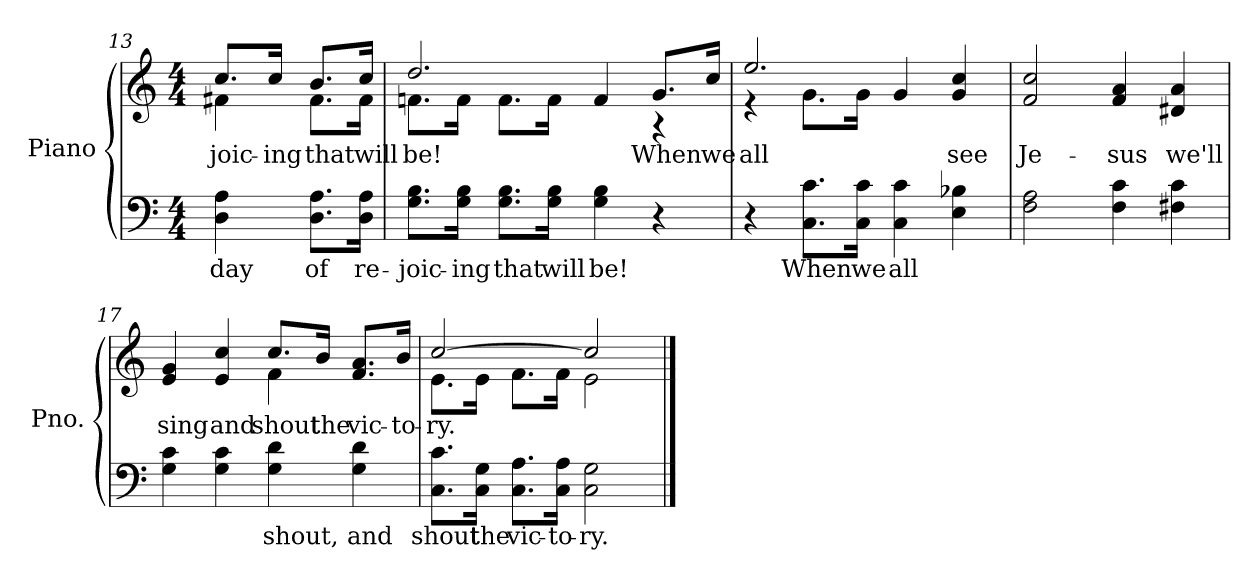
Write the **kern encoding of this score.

**kern	**text	**kern	**text
*part2	*part2	*part1	*part1
*staff2	*staff2	*staff1	*staff1
*I"Piano	*	*I"Piano	*
*I'Pno.	*	*I'Pno.	*
!!LO:LB:g=z
*clefF4	*	*clefG2	*
*k[]	*	*k[]	*
*C:	*	*C:	*
*M4/4	*	*M4/4	*
=13	=13	=13	=13
!	!LO:LY:a:color=#000000	!	!
!	!	!	!LO:LY:b:color=#000000
*	*	*^	*
4Di\ 4Ai	day	8.cci/L	4f#Xi\	-joic-
!	!	!	!	!LO:LY:b:color=#000000
.	.	16cci/Jk	.	-ing
!	!LO:LY:a:color=#000000	!	!	!
!	!	!	!	!LO:LY:b:color=#000000
8.Di\ 8.Ai\L	of	8.bi/L	8.f#i\L	that
!	!LO:LY:a:color=#000000	!	!	!
!	!	!	!	!LO:LY:b:color=#000000
16Di\ 16Ai\Jk	re-	16cci/Jk	16f#i\Jk	will
=14	=14	=14	=14	=14
!	!LO:LY:a:color=#000000	!	!	!
!	!	!	!	!LO:LY:b:color=#000000
8.Gi\ 8.Bi\L	-joic-	2.ddi/	8.fni\L	be!
!	!LO:LY:a:color=#000000	!	!	!
16Gi\ 16Bi\Jk	-ing	.	16fi\Jk	.
!	!LO:LY:a:color=#000000	!	!	!
8.Gi\ 8.Bi\L	that	.	8.fi\L	.
!	!LO:LY:a:color=#000000	!	!	!
16Gi\ 16Bi\Jk	will	.	16fi\Jk	.
!	!LO:LY:a:color=#000000	!	!	!
4Gi\ 4Bi	be!	.	4fi/	.
!	!	!	!	!LO:LY:b:color=#000000
4r	.	8.gi/L	4r	When
!	!	!	!	!LO:LY:b:color=#000000
.	.	16cci/Jk	.	we
=15	=15	=15	=15	=15
!	!	!	!	!LO:LY:b:color=#000000
4r	.	2.eei/	4r	all
!	!LO:LY:a:color=#000000	!	!	!
8.Ci\ 8.ci\L	When	.	8.gi\L	.
!	!LO:LY:a:color=#000000	!	!	!
16Ci\ 16ci\Jk	we	.	16gi\Jk	.
!	!LO:LY:a:color=#000000	!	!	!
4Ci\ 4ci	all	.	4gi/	.
!	!	!	!	!LO:LY:b:color=#000000
4Ei\ 4B-Xi	.	4gi/ 4cci	4ryy	see
*	*	*v	*v	*
!!LO:PB:g=z
=16	=16	=16	=16
*	*	*^	*
!	!	!	!	!LO:LY:b:color=#000000
*	*	*v	*v	*
2Fi\ 2Ai	.	2fi/ 2cci	Je-
!	!	!	!LO:LY:b:color=#000000
4Fi\ 4ci	.	4fi/ 4ai	-sus
!	!	!	!LO:LY:b:color=#000000
4F#Xi\ 4ci	.	4d#Xi/ 4ai	we'll
=17	=17	=17	=17
!	!	!	!LO:LY:b:color=#000000
*	*	*^	*
4Gi\ 4ci	.	4ei/ 4gi	2ryy	sing
!	!	!	!	!LO:LY:b:color=#000000
4Gi\ 4ci	.	4ei/ 4cci	.	and
!	!LO:LY:a:color=#000000	!	!	!
!	!	!	!	!LO:LY:b:color=#000000
4Gi\ 4di	shout,	8.cci/L	4fi\	shout
!	!	!	!	!LO:LY:b:color=#000000
.	.	16bi/Jk	.	the
!	!LO:LY:a:color=#000000	!	!	!
!	!	!	!	!LO:LY:b:color=#000000
4Gi\ 4di	and	8.fi/ 8.ai/L	4ryy	vic-
!	!	!	!	!LO:LY:b:color=#000000
.	.	16bi/Jk	.	-to-
=18	=18	=18	=18	=18
!	!LO:LY:a:color=#000000	!	!	!
!	!	!	!	!LO:LY:b:color=#000000
8.Ci\ 8.ci\L	shout	[2cci/	8.ei\L	-ry.
!	!LO:LY:a:color=#000000	!	!	!
16Ci\ 16Gi\Jk	the	.	16ei\Jk	.
!	!LO:LY:a:color=#000000	!	!	!
8.Ci\ 8.Ai\L	vic-	.	8.fi\L	.
!	!LO:LY:a:color=#000000	!	!	!
16Ci\ 16Ai\Jk	-to-	.	16fi\Jk	.
!	!LO:LY:a:color=#000000	!	!	!
2Ci\ 2Gi	-ry.	2cci/]	2ei\	.
*	*	*v	*v	*
==	==	==	==
*-	*-	*-	*-
